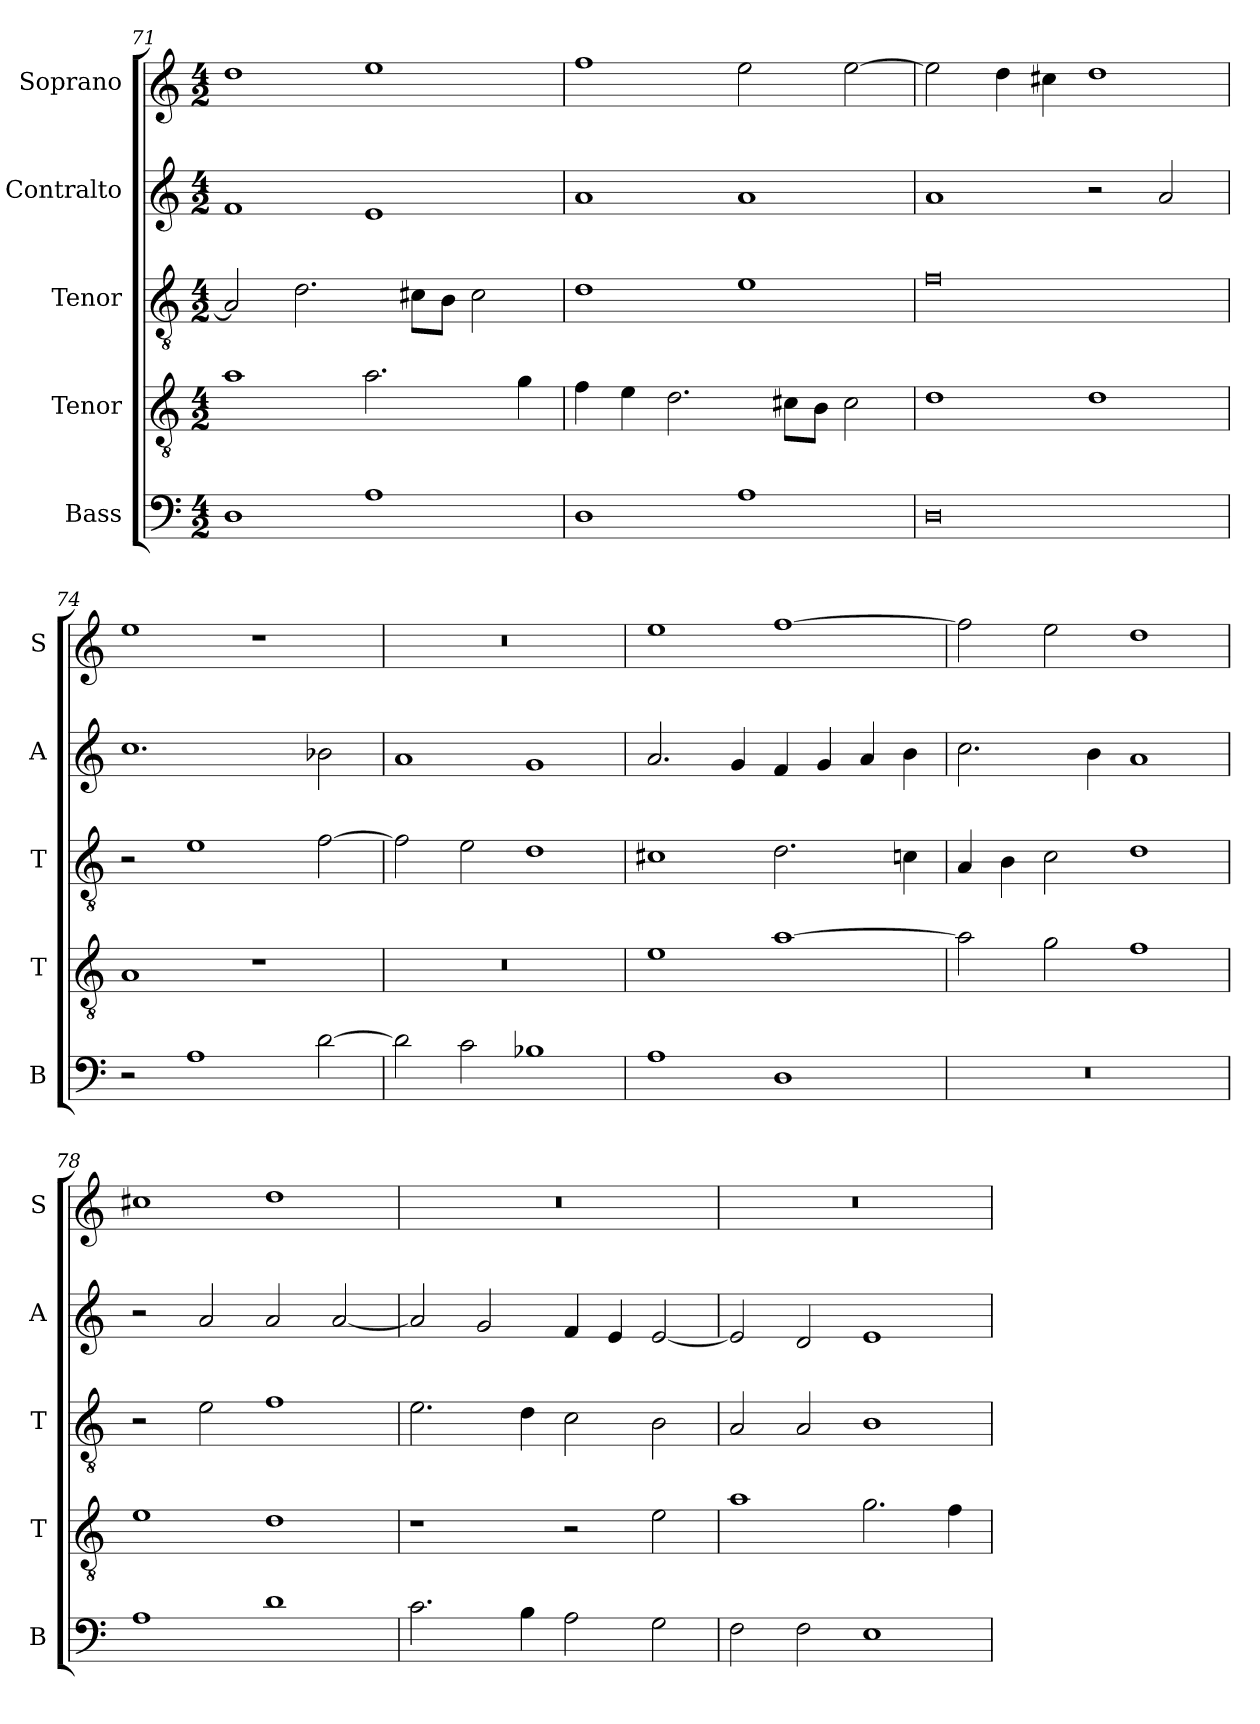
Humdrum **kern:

**kern	**kern	**kern	**kern	**kern
*part5	*part4	*part3	*part2	*part1
*staff5	*staff4	*staff3	*staff2	*staff1
*I"Bass	*I"Tenor	*I"Tenor	*I"Contralto	*I"Soprano
*I'B	*I'T	*I'T	*I'A	*I'S
*clefF4	*clefGv2	*clefGv2	*clefG2	*clefG2
*k[]	*k[]	*k[]	*k[]	*k[]
*A:aeo	*A:aeo	*A:aeo	*A:aeo	*A:aeo
*M4/2	*M4/2	*M4/2	*M4/2	*M4/2
=71	=71	=71	=71	=71
1D	1a	2A]	1f	1dd
.	.	2.d	.	.
1A	2.a	.	1e	1ee
.	.	8c#X\L	.	.
.	.	8B\J	.	.
.	.	2c#	.	.
.	4g	.	.	.
=72	=72	=72	=72	=72
1D	4f	1d	1a	1ff
.	4e	.	.	.
.	2.d	.	.	.
1A	.	1e	1a	2ee
.	8c#X\L	.	.	.
.	8B\J	.	.	.
.	2c#	.	.	[2ee
=73	=73	=73	=73	=73
0D	1d	0f	1a	2ee]
.	.	.	.	4dd
.	.	.	.	4cc#X
.	1d	.	2r	1dd
.	.	.	2a	.
=74	=74	=74	=74	=74
2r	1A	2r	1.cc	1ee
1A	.	1e	.	.
.	1r	.	.	1r
[2d	.	[2f	2b-X	.
=75	=75	=75	=75	=75
2d]	0r	2f]	1a	0r
2c	.	2e	.	.
1B-X	.	1d	1g	.
=76	=76	=76	=76	=76
1A	1e	1c#X	2.a	1ee
.	.	.	4g	.
1D	[1a	2.d	4f	[1ff
.	.	.	4g	.
.	.	.	4a	.
.	.	4cn	4b	.
=77	=77	=77	=77	=77
0r	2a]	4A	2.cc	2ff]
.	.	4B	.	.
.	2g	2c	.	2ee
.	.	.	4b	.
.	1f	1d	1a	1dd
=78	=78	=78	=78	=78
1A	1e	2r	2r	1cc#X
.	.	2e	2a	.
1d	1d	1f	2a	1dd
.	.	.	[2a	.
=79	=79	=79	=79	=79
2.c	1r	2.e	2a]	0r
.	.	.	2g	.
4B	.	4d	.	.
2A	2r	2c	4f	.
.	.	.	4e	.
2G	2e	2B	[2e	.
=80	=80	=80	=80	=80
2F	1a	2A	2e]	0r
2F	.	2A	2d	.
1E	2.g	1B	1e	.
.	4f	.	.	.
=	=	=	=	=
*-	*-	*-	*-	*-
